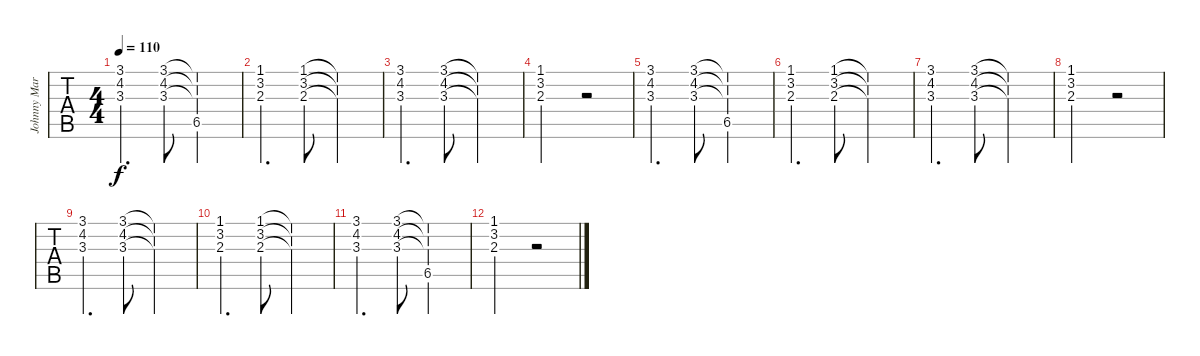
\track ("Johnny Marr's electric piano chords" "Johnny Mar") {instrument electricgrandpiano}
\staff {tabs}
\tuning (E4 B3 G3 D3 A2 E2) {hide}
\ts (4 4)
\tempo 110
\clef g2
\ks f
(3.1 4.2 3.3).4{d dy f} (3.1 4.2 3.3).8 (3.1{t} 4.2{t} 3.3{t} 6.5).2 |
(1.1 3.2 2.3).4{d} (1.1 3.2 2.3).8 (1.1{t} 3.2{t} 2.3{t}).2 |
(3.1 4.2 3.3).4{d} (3.1 4.2 3.3).8 (3.1{t} 4.2{t} 3.3{t}).2 |
(1.1 3.2 2.3).2 r.2 |
(3.1 4.2 3.3).4{d} (3.1 4.2 3.3).8 (3.1{t} 4.2{t} 3.3{t} 6.5).2 |
(1.1 3.2 2.3).4{d} (1.1 3.2 2.3).8 (1.1{t} 3.2{t} 2.3{t}).2 |
(3.1 4.2 3.3).4{d} (3.1 4.2 3.3).8 (3.1{t} 4.2{t} 3.3{t}).2 |
(1.1 3.2 2.3).2 r.2 |
(3.1 4.2 3.3).4{d} (3.1 4.2 3.3).8 (3.1{t} 4.2{t} 3.3{t}).2 |
(1.1 3.2 2.3).4{d} (1.1 3.2 2.3).8 (1.1{t} 3.2{t} 2.3{t}).2 |
(3.1 4.2 3.3).4{d} (3.1 4.2 3.3).8 (3.1{t} 4.2{t} 3.3{t} 6.5).2 |
(1.1 3.2 2.3).2 r.2
